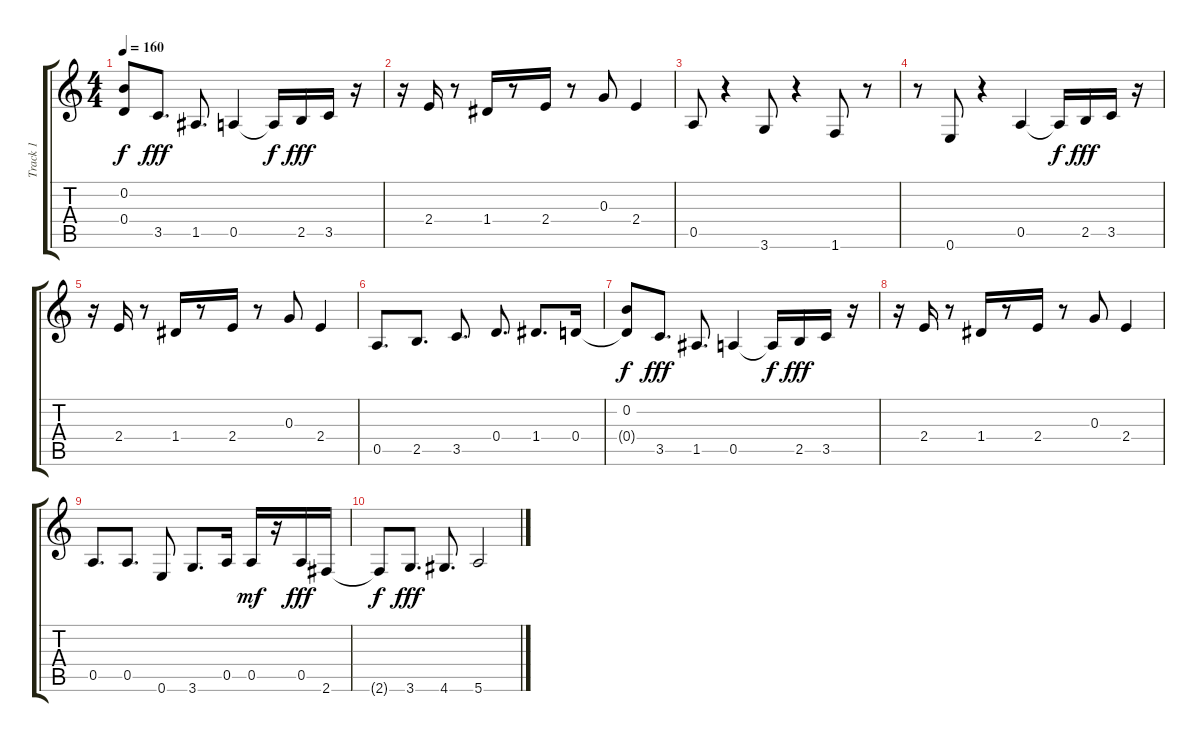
\track ("Track 1" "Track 1") {instrument distortionguitar}
\staff {score tabs}
\tuning (E4 B3 G3 D3 A2 E2) {hide}
\ts (4 4)
\tempo 160
\clef g2
\ks c
(0.2{t} 0.4{t}).8{dy f} 3.5.8{d dy fff} 1.5.8{d} 0.5.4 0.5{t}.16{dy f} 2.5.16{dy fff} 3.5.16 r.16 |
r.16 2.4.16 r.8 1.4.16 r.8 2.4.16 r.8 0.3.8 2.4.4 |
0.5.8 r.4 3.6.8 r.4 1.6.8 r.8 |
r.8 0.6.8 r.4 0.5.4 0.5{t}.16{dy f} 2.5.16{dy fff} 3.5.16 r.16 |
r.16 2.4.16 r.8 1.4.16 r.8 2.4.16 r.8 0.3.8 2.4.4 |
0.5.8{d} 2.5.8{d} 3.5.8{d} 0.4.8{d} 1.4.8{d} 0.4.16 |
(0.2 0.4{t}).8{dy f} 3.5.8{d dy fff} 1.5.8{d} 0.5.4 0.5{t}.16{dy f} 2.5.16{dy fff} 3.5.16 r.16 |
r.16 2.4.16 r.8 1.4.16 r.8 2.4.16 r.8 0.3.8 2.4.4 |
0.5.8{d} 0.5.8{d} 0.6.8 3.6.8{d} 0.5.16 0.5.16{dy mf} r.16 0.5.16{dy fff} 2.6.16 |
2.6{t}.8{dy f} 3.6.8{d dy fff} 4.6.8{d} 5.6.2
